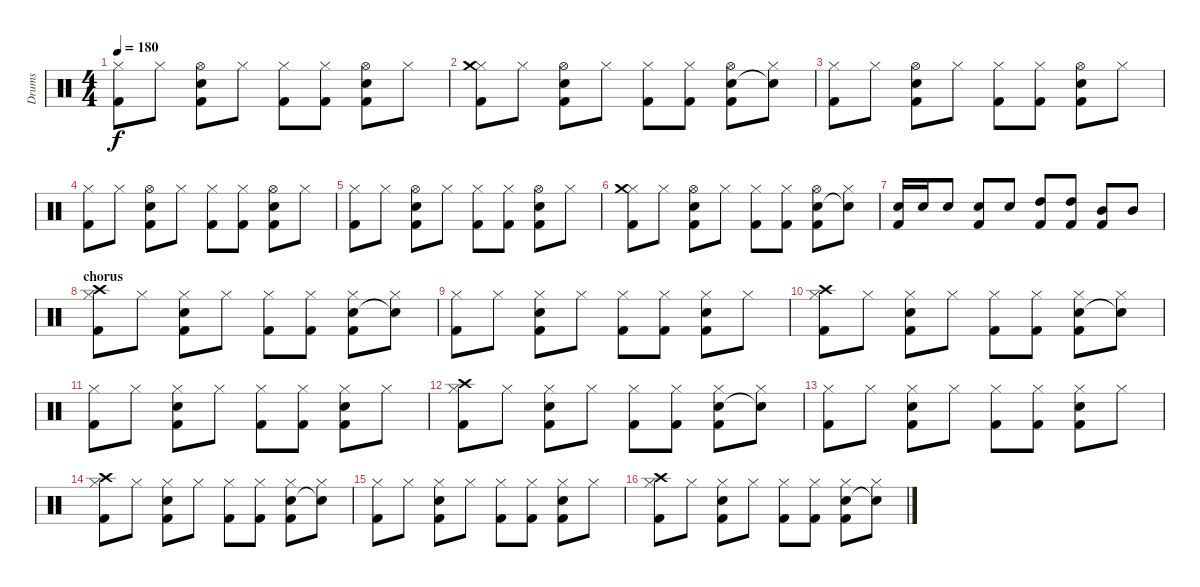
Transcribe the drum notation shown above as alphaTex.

\track ("Drums" "Drums") {instrument percussion}
\staff {score}
\articulation defaults
\ts (4 4)
\tempo 180
\clef neutral
\ks c
("Hi-Hat (closed)" "Kick (hit) 2").8{dy f} "Hi-Hat (closed)".8 ("Hi-Hat (open)" "Electric Snare (hit)" "Kick (hit) 2").8 "Hi-Hat (closed)".8 ("Hi-Hat (closed)" "Kick (hit) 2").8 ("Hi-Hat (closed)" "Kick (hit) 2").8 ("Hi-Hat (open)" "Electric Snare (hit)" "Kick (hit) 2").8 "Hi-Hat (closed)".8 |
("Hi-Hat (closed)" "Crash medium (hit)" "Kick (hit) 2").8 "Hi-Hat (closed)".8 ("Hi-Hat (open)" "Electric Snare (hit)" "Kick (hit) 2").8 "Hi-Hat (closed)".8 ("Hi-Hat (closed)" "Kick (hit) 2").8 ("Hi-Hat (closed)" "Kick (hit) 2").8 ("Hi-Hat (open)" "Electric Snare (hit)" "Kick (hit) 2").8 ("Hi-Hat (closed)" "Snare (hit)"{t}).8 |
("Hi-Hat (closed)" "Kick (hit) 2").8 "Hi-Hat (closed)".8 ("Hi-Hat (open)" "Electric Snare (hit)" "Kick (hit) 2").8 "Hi-Hat (closed)".8 ("Hi-Hat (closed)" "Kick (hit) 2").8 ("Hi-Hat (closed)" "Kick (hit) 2").8 ("Hi-Hat (open)" "Electric Snare (hit)" "Kick (hit) 2").8 "Hi-Hat (closed)".8 |
("Hi-Hat (closed)" "Kick (hit) 2").8 "Hi-Hat (closed)".8 ("Hi-Hat (open)" "Electric Snare (hit)" "Kick (hit) 2").8 "Hi-Hat (closed)".8 ("Hi-Hat (closed)" "Kick (hit) 2").8 ("Hi-Hat (closed)" "Kick (hit) 2").8 ("Hi-Hat (open)" "Electric Snare (hit)" "Kick (hit) 2").8 "Hi-Hat (closed)".8 |
("Hi-Hat (closed)" "Kick (hit) 2").8 "Hi-Hat (closed)".8 ("Hi-Hat (open)" "Electric Snare (hit)" "Kick (hit) 2").8 "Hi-Hat (closed)".8 ("Hi-Hat (closed)" "Kick (hit) 2").8 ("Hi-Hat (closed)" "Kick (hit) 2").8 ("Hi-Hat (open)" "Electric Snare (hit)" "Kick (hit) 2").8 "Hi-Hat (closed)".8 |
("Hi-Hat (closed)" "Crash medium (hit)" "Kick (hit) 2").8 "Hi-Hat (closed)".8 ("Hi-Hat (open)" "Electric Snare (hit)" "Kick (hit) 2").8 "Hi-Hat (closed)".8 ("Hi-Hat (closed)" "Kick (hit) 2").8 ("Hi-Hat (closed)" "Kick (hit) 2").8 ("Hi-Hat (open)" "Electric Snare (hit)" "Kick (hit) 2").8 ("Hi-Hat (closed)" "Snare (hit)"{t}).8 |
("Electric Snare (hit)" "Kick (hit) 2").16 "Electric Snare (hit)".16 "Electric Snare (hit)".8 ("Electric Snare (hit)" "Kick (hit) 2").8 "Electric Snare (hit)".8 ("High Tom (hit)" "Kick (hit) 2").8 ("High Tom (hit)" "Kick (hit) 2").8 ("Mid Tom (hit)" "Kick (hit) 2").8 "Mid Tom (hit)".8 |
\section ("" "chorus")
("Hi-Hat (closed)" "Crash high (hit)" "Kick (hit) 2").8 "Hi-Hat (closed)".8 ("Hi-Hat (closed)" "Electric Snare (hit)" "Kick (hit) 2").8 "Hi-Hat (closed)".8 ("Hi-Hat (closed)" "Kick (hit) 2").8 ("Hi-Hat (closed)" "Kick (hit) 2").8 ("Hi-Hat (closed)" "Electric Snare (hit)" "Kick (hit) 2").8 ("Hi-Hat (closed)" "Snare (hit)"{t}).8 |
("Hi-Hat (closed)" "Kick (hit) 2").8 "Hi-Hat (closed)".8 ("Hi-Hat (closed)" "Electric Snare (hit)" "Kick (hit) 2").8 "Hi-Hat (closed)".8 ("Hi-Hat (closed)" "Kick (hit) 2").8 ("Hi-Hat (closed)" "Kick (hit) 2").8 ("Hi-Hat (closed)" "Electric Snare (hit)" "Kick (hit) 2").8 "Hi-Hat (closed)".8 |
("Hi-Hat (closed)" "Crash high (hit)" "Kick (hit) 2").8 "Hi-Hat (closed)".8 ("Hi-Hat (closed)" "Electric Snare (hit)" "Kick (hit) 2").8 "Hi-Hat (closed)".8 ("Hi-Hat (closed)" "Kick (hit) 2").8 ("Hi-Hat (closed)" "Kick (hit) 2").8 ("Hi-Hat (closed)" "Electric Snare (hit)" "Kick (hit) 2").8 ("Hi-Hat (closed)" "Snare (hit)"{t}).8 |
("Hi-Hat (closed)" "Kick (hit) 2").8 "Hi-Hat (closed)".8 ("Hi-Hat (closed)" "Electric Snare (hit)" "Kick (hit) 2").8 "Hi-Hat (closed)".8 ("Hi-Hat (closed)" "Kick (hit) 2").8 ("Hi-Hat (closed)" "Kick (hit) 2").8 ("Hi-Hat (closed)" "Electric Snare (hit)" "Kick (hit) 2").8 "Hi-Hat (closed)".8 |
("Hi-Hat (closed)" "Crash high (hit)" "Kick (hit) 2").8 "Hi-Hat (closed)".8 ("Hi-Hat (closed)" "Electric Snare (hit)" "Kick (hit) 2").8 "Hi-Hat (closed)".8 ("Hi-Hat (closed)" "Kick (hit) 2").8 ("Hi-Hat (closed)" "Kick (hit) 2").8 ("Hi-Hat (closed)" "Electric Snare (hit)" "Kick (hit) 2").8 ("Hi-Hat (closed)" "Snare (hit)"{t}).8 |
("Hi-Hat (closed)" "Kick (hit) 2").8 "Hi-Hat (closed)".8 ("Hi-Hat (closed)" "Electric Snare (hit)" "Kick (hit) 2").8 "Hi-Hat (closed)".8 ("Hi-Hat (closed)" "Kick (hit) 2").8 ("Hi-Hat (closed)" "Kick (hit) 2").8 ("Hi-Hat (closed)" "Electric Snare (hit)" "Kick (hit) 2").8 "Hi-Hat (closed)".8 |
("Hi-Hat (closed)" "Crash high (hit)" "Kick (hit) 2").8 "Hi-Hat (closed)".8 ("Hi-Hat (closed)" "Electric Snare (hit)" "Kick (hit) 2").8 "Hi-Hat (closed)".8 ("Hi-Hat (closed)" "Kick (hit) 2").8 ("Hi-Hat (closed)" "Kick (hit) 2").8 ("Hi-Hat (closed)" "Electric Snare (hit)" "Kick (hit) 2").8 ("Hi-Hat (closed)" "Snare (hit)"{t}).8 |
("Hi-Hat (closed)" "Kick (hit) 2").8 "Hi-Hat (closed)".8 ("Hi-Hat (closed)" "Electric Snare (hit)" "Kick (hit) 2").8 "Hi-Hat (closed)".8 ("Hi-Hat (closed)" "Kick (hit) 2").8 ("Hi-Hat (closed)" "Kick (hit) 2").8 ("Hi-Hat (closed)" "Electric Snare (hit)" "Kick (hit) 2").8 "Hi-Hat (closed)".8 |
("Hi-Hat (closed)" "Crash high (hit)" "Kick (hit) 2").8 "Hi-Hat (closed)".8 ("Hi-Hat (closed)" "Electric Snare (hit)" "Kick (hit) 2").8 "Hi-Hat (closed)".8 ("Hi-Hat (closed)" "Kick (hit) 2").8 ("Hi-Hat (closed)" "Kick (hit) 2").8 ("Hi-Hat (closed)" "Electric Snare (hit)" "Kick (hit) 2").8 ("Hi-Hat (closed)" "Snare (hit)"{t}).8
